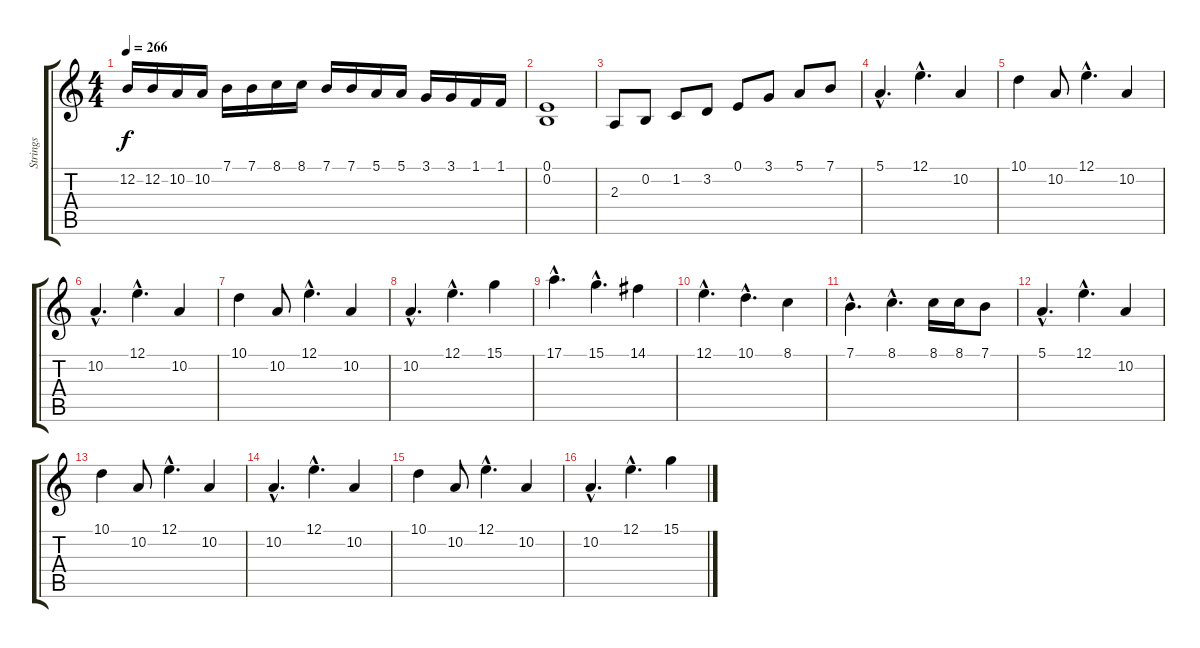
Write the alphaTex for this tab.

\track ("Strings" "Strings") {instrument stringensemble1}
\staff {score tabs}
\tuning (E4 B3 G3 D3 A2 E2) {hide}
\ts (4 4)
\tempo 266
\clef g2
\ks c
12.2.16{dy f} 12.2.16 10.2.16 10.2.16 7.1.16 7.1.16 8.1.16 8.1.16 7.1.16 7.1.16 5.1.16 5.1.16 3.1.16 3.1.16 1.1.16 1.1.16 |
(0.1 0.2).1 |
2.3.8 0.2.8 1.2.8 3.2.8 0.1.8 3.1.8 5.1.8 7.1.8 |
5.1{hac}.4{d} 12.1{hac}.4{d} 10.2.4 |
10.1.4 10.2.8 12.1{hac}.4{d} 10.2.4 |
10.2{hac}.4{d} 12.1{hac}.4{d} 10.2.4 |
10.1.4 10.2.8 12.1{hac}.4{d} 10.2.4 |
10.2{hac}.4{d} 12.1{hac}.4{d} 15.1.4 |
17.1{hac}.4{d} 15.1{hac}.4{d} 14.1.4 |
12.1{hac}.4{d} 10.1{hac}.4{d} 8.1.4 |
7.1{hac}.4{d} 8.1{hac}.4{d} 8.1.16 8.1.16 7.1.8 |
5.1{hac}.4{d} 12.1{hac}.4{d} 10.2.4 |
10.1.4 10.2.8 12.1{hac}.4{d} 10.2.4 |
10.2{hac}.4{d} 12.1{hac}.4{d} 10.2.4 |
10.1.4 10.2.8 12.1{hac}.4{d} 10.2.4 |
10.2{hac}.4{d} 12.1{hac}.4{d} 15.1.4
